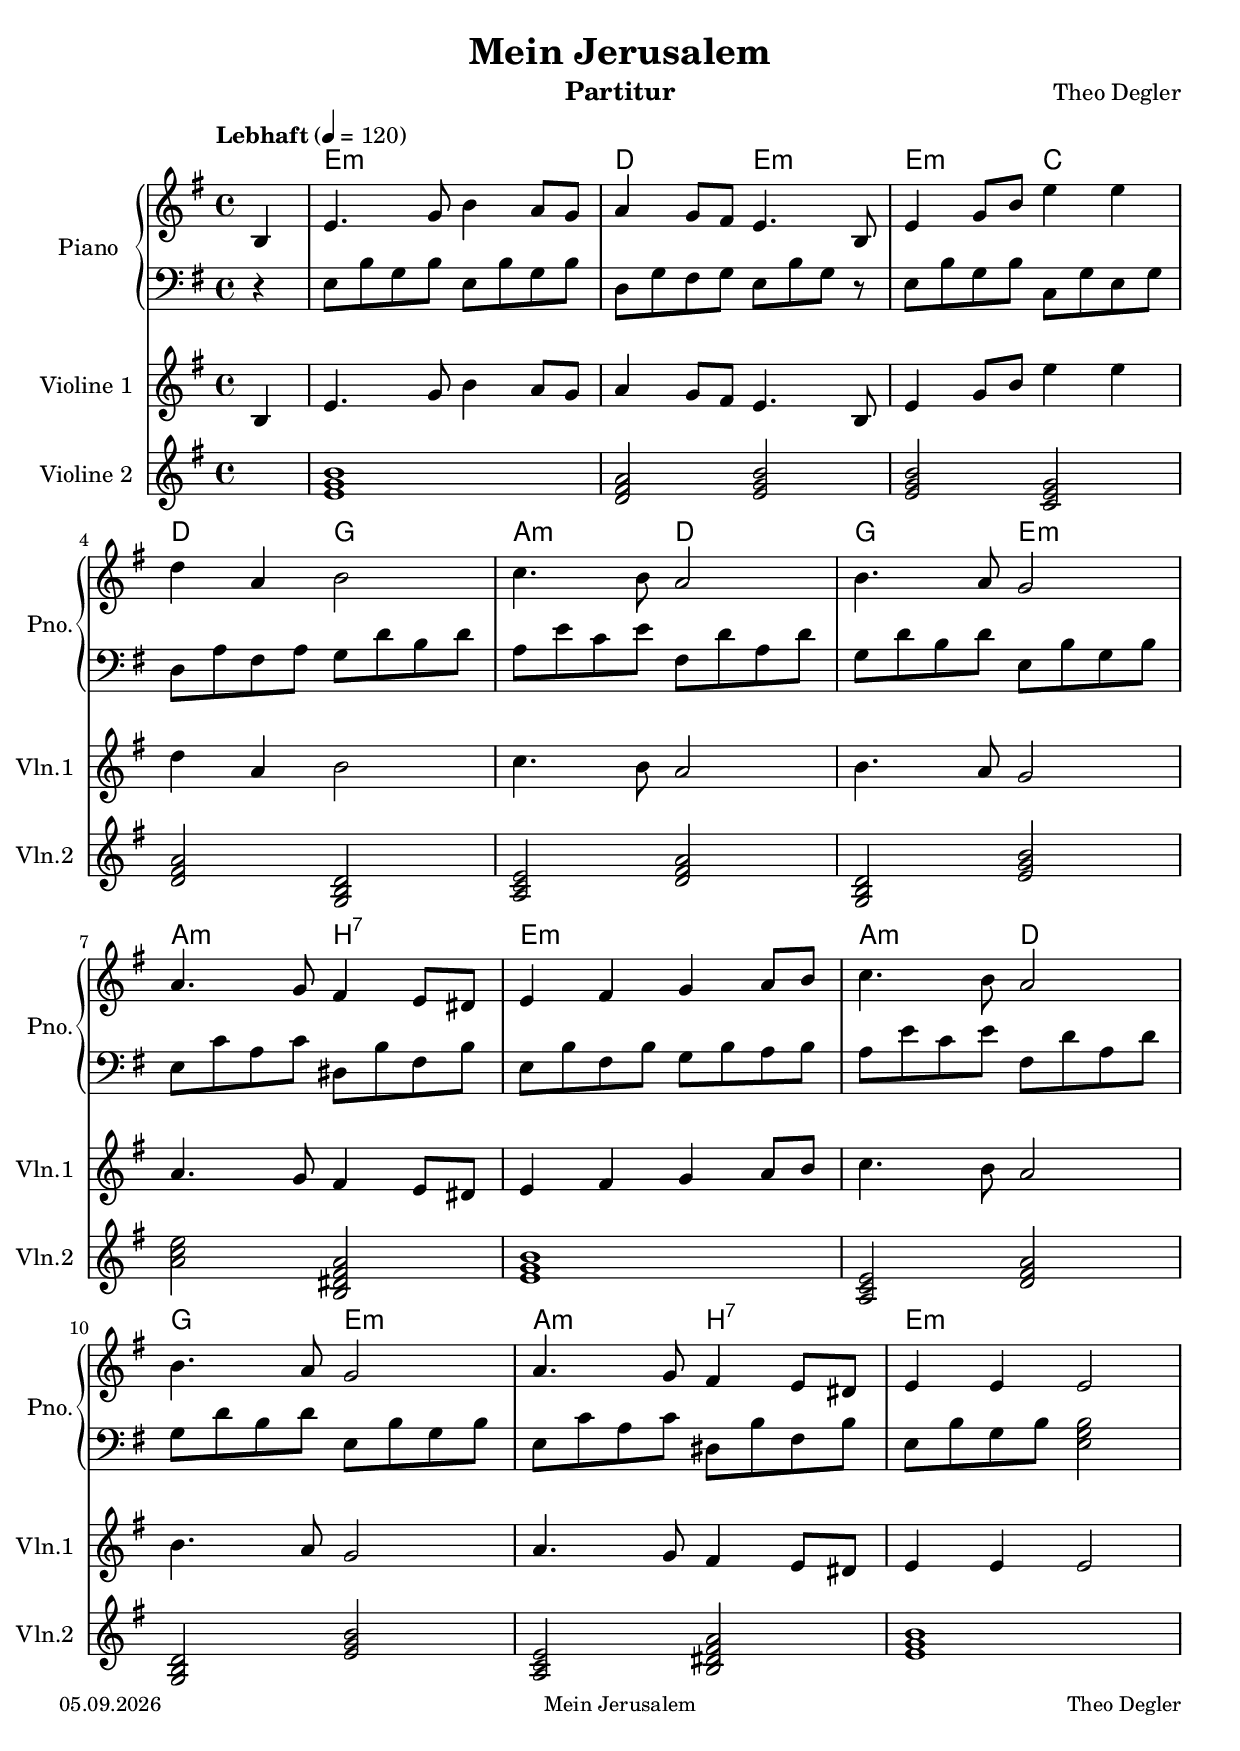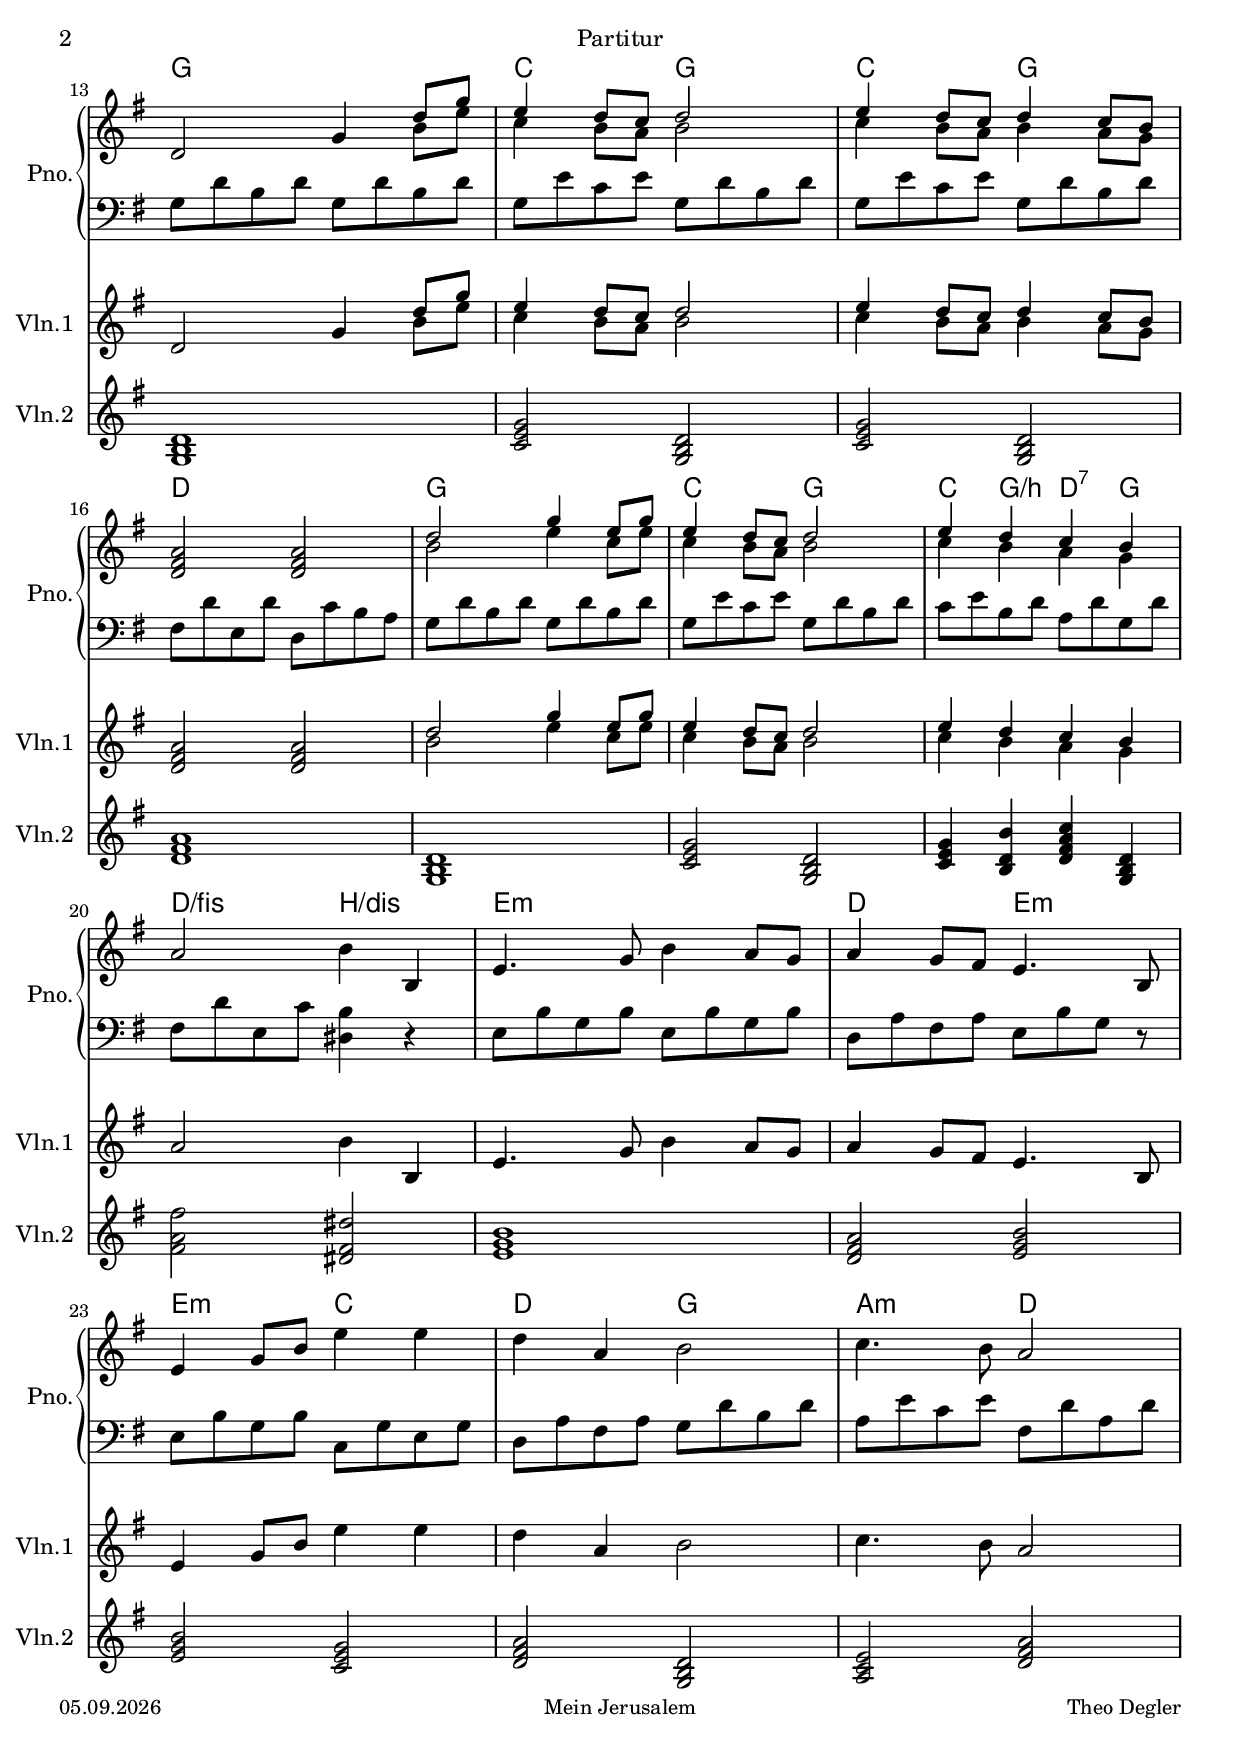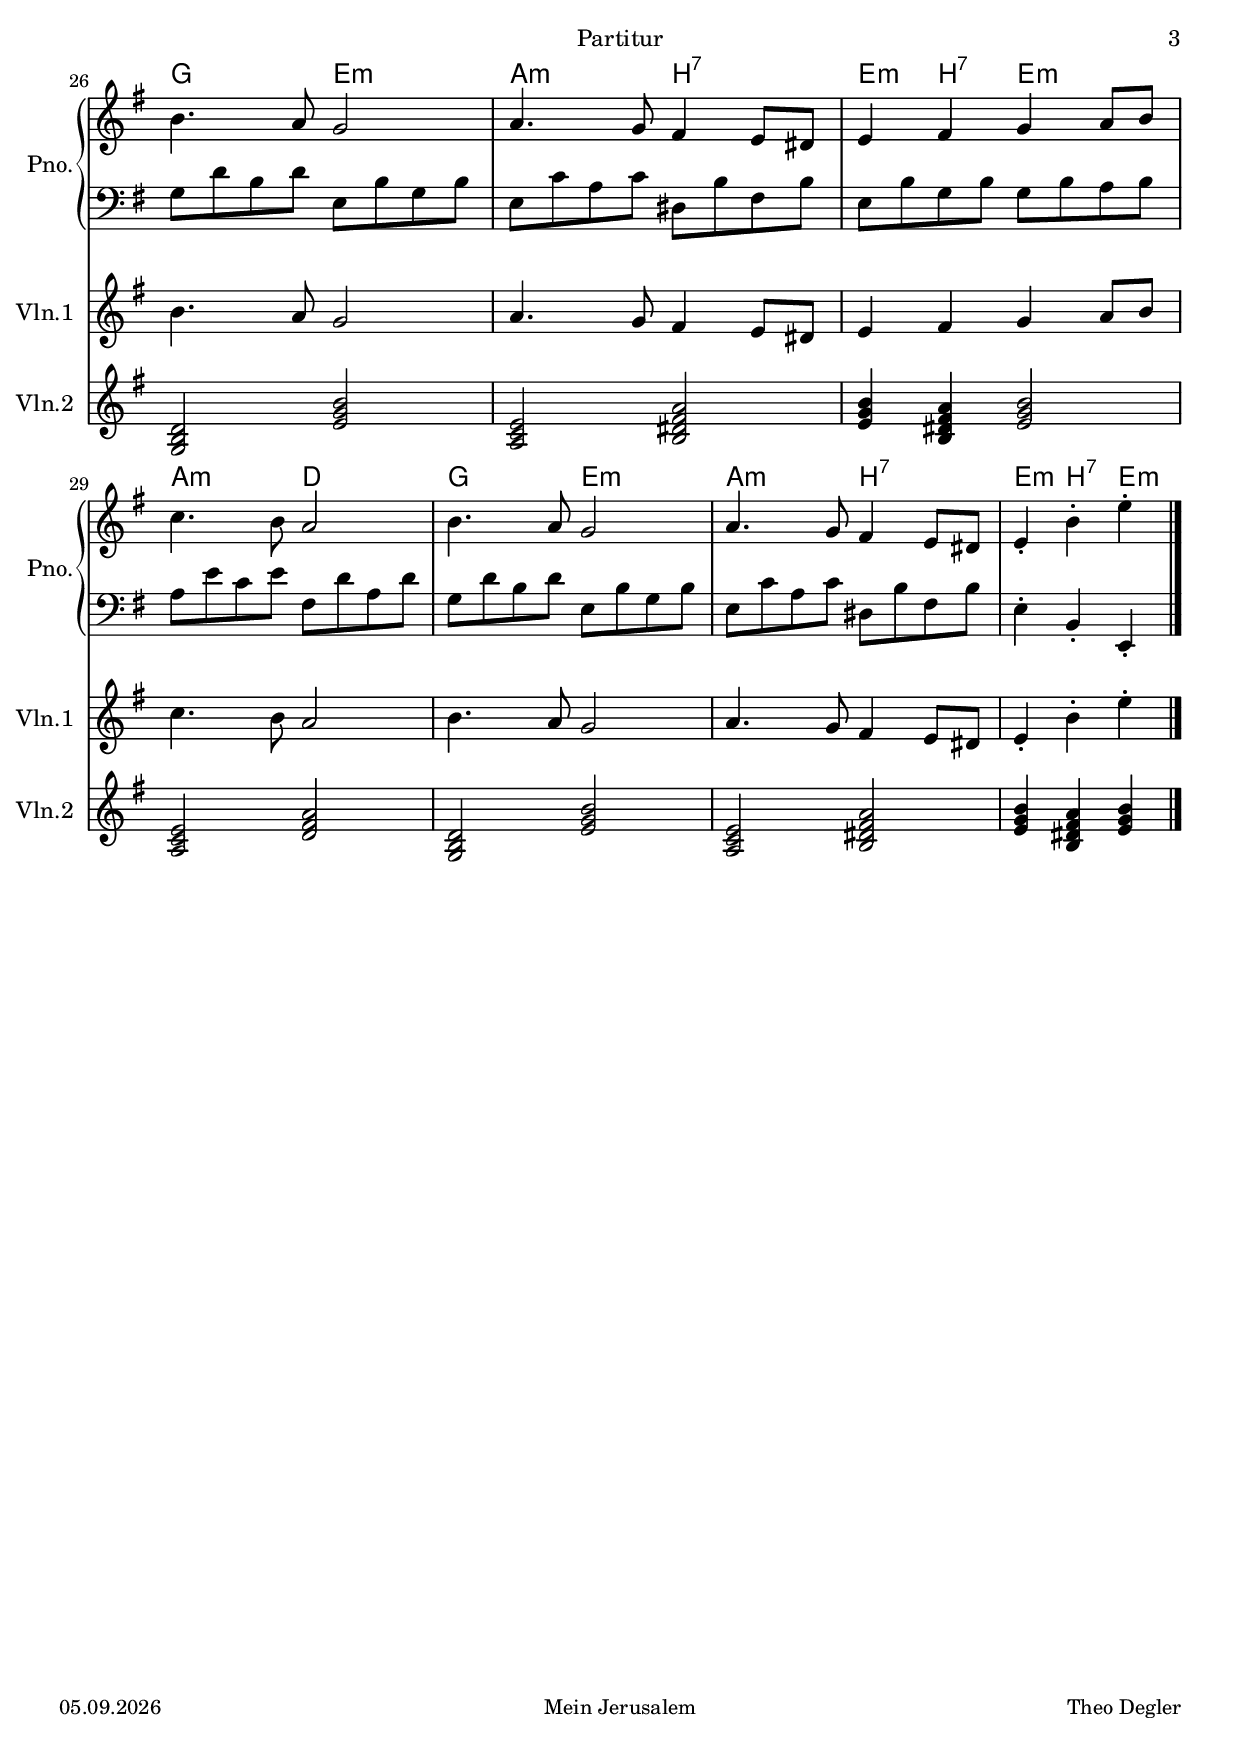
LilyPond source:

\version "2.18.2"

\include "../globals.ily"
\version "2.18.2"

\include "../globals.ily"

guitarChords = \chordmode {
  s4 | e1:m | d2 e:m | e:m c | \break
  d2 g | a:m d | g e:m | \break
  a2:m b:7 | e1:m | a2:m d | \break
  g2 e:m | a:m b:7 | e1:m | \break
  g1 | c2 g | c g | \break
  d1 | g | c2 g | c4 g/b d:7 g | \break
  d2/fis b/dis | e1:m | d2 e:m | \break
  e2:m c | d g | a:m d | \break
  g2 e:m | a:m b:7 | e4:m b:7 e2:m | \break
  a2:m d | g e:m | a:m b:7 | e4:m b:7 e:m
}

\version "2.18.2"

\include "../globals.ily"

pianoTreble = \relative c' { 
  \globalSettings
  \clef treble
  b4 | e4. g8 b4 a8 g | a4 g8 fis e4. b8 | e4 g8 b e4 e | \break
  d4 a b2 | c4. b8 a2 | b4. a8 g2 | \break
  a4. g8 fis4 e8 dis | e4 fis g a8 b | c4. b8 a2 | \break
  b4. a8 g2 | a4. g8 fis4 e8 dis | e4 e4 e2 | \break
  << { d2 g4 d'8 g } \\ { s2 s4 b,8 e } >> | 
  << { e4 d8 c d2 } \\ { c4 b8 a b2 } >> | 
  << { e4 d8 c d4 c8 b } \\ { c4 b8 a b4 a8 g } >> | \break
  <d fis a>2 <d fis a> | 
  << { d'2 g4 e8 g } \\ { b,2 e4 c8 e } >> | 
  << { e4 d8 c d2 } \\ { c4 b8 a b2 } >> | << { e4 d c b } \\ { c b a g } >> | \break
  a2 b4 b, | e4. g8 b4 a8 g | a4 g8 fis e4. b8 | \break
  e4 g8 b e4 e | d4 a b2 | c4. b8 a2 | \break
  b4. a8 g2 | a4. g8 fis4 e8 dis | e4 fis g a8 b | \break
  c4. b8 a2 | b4. a8 g2 | a4. g8 fis4 e8 dis | e4-. b'-. e-.
  \bar "|." }

pianoBass = \relative c { 
  \globalSettings
  \clef bass
  r4 | e8 b' g b e, b' g b | d, g fis g e b' g r | e b' g b c, g' e g | \break
  d8 a' fis a g d' b d | a e' c e fis, d' a d | g, d' b d e, b' g b | \break
  e,8 c' a c dis, b' fis b | e, b' fis b g b a b | a e' c e fis, d' a d | \break
  g,8 d' b d e, b' g b | e, c' a c dis, b' fis b e, b' g b <e, g b>2 | \break
  g8 d' b d g, d' b d | g, e' c e g, d' b d | g, e' c e g, d' b d | \break
  fis,8 d' e, d' d, c' b a | g d' b d g, d' b d | g, e' c e g, d' b d | c e b d a d g, d' | \break
  fis,8 d' e, c' <dis, b'>4 r4 | e8 b' g b e, b' g b | d, a' fis a e b' g r8 | \break
  e8 b' g b c, g' e g | d a' fis a g d' b d | a e' c e fis, d' a d | \break
  g,8 d' b d e, b' g b | e, c' a c dis, b' fis b | e, b' g b g b a b | \break
  a8 e' c e fis, d' a d | g, d' b d e, b' g b | e, c' a c dis, b' fis b | e,4-. b-. e,-.
  \bar "|." }

\version "2.18.2"

\include "../globals.ily"

violinI = \relative c' { 
  \globalSettings
  \clef treble
  b4 | e4. g8 b4 a8 g | a4 g8 fis e4. b8 | e4 g8 b e4 e | \break
  d4 a b2 | c4. b8 a2 | b4. a8 g2 | \break
  a4. g8 fis4 e8 dis | e4 fis g a8 b | c4. b8 a2 | \break
  b4. a8 g2 | a4. g8 fis4 e8 dis | e4 e4 e2 | \break
  << { d2 g4 d'8 g } \\ { s2 s4 b,8 e } >> | 
  << { e4 d8 c d2 } \\ { c4 b8 a b2 } >> | 
  << { e4 d8 c d4 c8 b } \\ { c4 b8 a b4 a8 g } >> | \break
  
  <d fis a>2 <d fis a> | 
  << { d'2 g4 e8 g } \\ { b,2 e4 c8 e } >> | 
  << { e4 d8 c d2 } \\ { c4 b8 a b2 } >> | << { e4 d c b } \\ { c b a g } >> | \break
  a2 b4 b, | e4. g8 b4 a8 g | a4 g8 fis e4. b8 | \break
  e4 g8 b e4 e | d4 a b2 | c4. b8 a2 | \break
  b4. a8 g2 | a4. g8 fis4 e8 dis | e4 fis g a8 b | \break
  c4. b8 a2 | b4. a8 g2 | a4. g8 fis4 e8 dis | e4-. b'-. e-.
  \bar "|." }

\version "2.18.2"

\include "../globals.ily"

violinII = \relative c' { 
  \globalSettings
  \clef treble
  s4 | <e g b>1 | <d fis a>2 <e g b> | <e b' g> <c e g> |
  <d fis a>2 <g, b d> | <a c e> <d fis a> | <g, b d>  <e' g b> | 
  <a c e> <b, dis fis a> | <e g b>1 | <a, c e>2 <d fis a> |
  <g, b d> <e' b' g> | <a, c e> <b dis fis a> | <e g b>1 
  <g, b d>1 | 
  <c e g>2 <g b d> | 
  <c e g>2 <g b d> |
  <d' fis a>1 | <g, b d> | <c e g>2 <g b d> | <c e g>4 <b d b'> <d fis a c> <g, b d>
  <fis' a fis'>2 <dis fis dis'> | <e g b>1 | <d fis a>2 <e g b> |
  <e g b>2 <c e g> | <d fis a> <g, b d> | <a c e> <d fis a>
  <g, b d> <e' g b> | <a, c e> <b dis fis a> | <e g b>4 <b dis fis a> <e g b>2
  <a, c e> <d fis a> | <g, b d> <e' g b> | <a, c e> <b dis fis a> | <e g b>4 <b dis fis a> <e g b>
 \bar "|." }


\header {
  instrument = "Partitur"
}

\score {
  <<            
    \new ChordNames { \germanChords \guitarChords }
    \new PianoStaff \with { instrumentName = "Piano" shortInstrumentName = "Pno." } { << \new Staff { \pianoTreble } \new Staff { \pianoBass } >> }
    \new Staff \with { instrumentName = "Violine 1" shortInstrumentName = "Vln.1" } { \violinI }
    \new Staff \with { instrumentName = "Violine 2" shortInstrumentName = "Vln.2" } { \violinII }    
  >>
  \layout { 
    indent = 1.5\cm
    short-indent = 0.5\cm
  }
}


